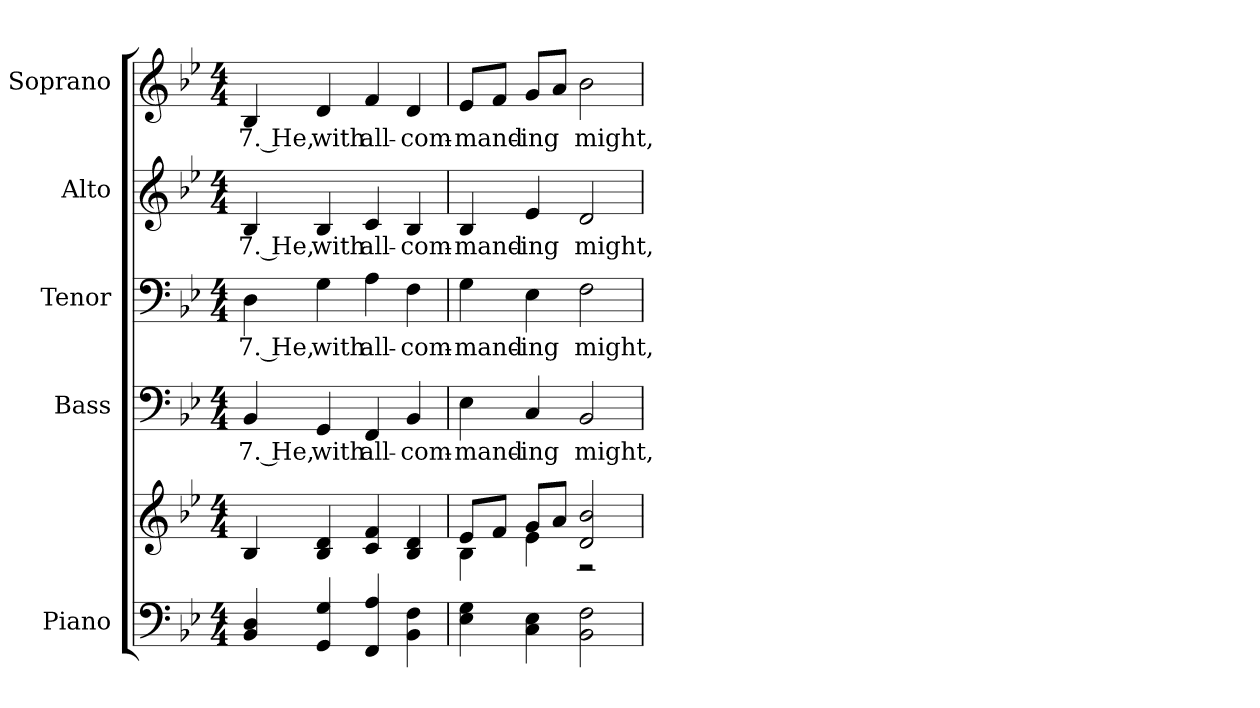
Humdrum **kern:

**kern	**kern	**kern	**text	**kern	**text	**kern	**text	**kern	**text
*part5	*part5	*part4	*part4	*part3	*part3	*part2	*part2	*part1	*part1
*staff6	*staff5	*staff4	*staff4	*staff3	*staff3	*staff2	*staff2	*staff1	*staff1
*I"Piano	*	*I"Bass	*	*I"Tenor	*	*I"Alto	*	*I"Soprano	*
*I'Pno.	*	*I'B.	*	*I'T.	*	*I'A.	*	*I'S.	*
!!LO:PB:g=z
*clefF4	*clefG2	*clefF4	*	*clefF4	*	*clefG2	*	*clefG2	*
*k[b-e-]	*k[b-e-]	*k[b-e-]	*	*k[b-e-]	*	*k[b-e-]	*	*k[b-e-]	*
*B-:	*B-:	*B-:	*	*B-:	*	*B-:	*	*B-:	*
*M4/4	*M4/4	*M4/4	*	*M4/4	*	*M4/4	*	*M4/4	*
*MM140	*MM140	*MM140	*	*MM140	*	*MM140	*	*MM140	*
=1	=1	=1	=1	=1	=1	=1	=1	=1	=1
!	!	!	!LO:LY:b:color=#000000	!	!	!	!	!	!
!	!	!	!	!	!LO:LY:b:color=#000000	!	!	!	!
!	!	!	!	!	!	!	!LO:LY:b:color=#000000	!	!
!	!	!	!	!	!	!	!	!	!LO:LY:b:color=#000000
4BB-i/ 4Di	4B-i/	4BB-i/	7. He,	4Di\	7. He,	4B-i/	7. He,	4B-i/	7. He,
!	!	!	!LO:LY:b:color=#000000	!	!	!	!	!	!
!	!	!	!	!	!LO:LY:b:color=#000000	!	!	!	!
!	!	!	!	!	!	!	!LO:LY:b:color=#000000	!	!
!	!	!	!	!	!	!	!	!	!LO:LY:b:color=#000000
4GGi/ 4Gi	4B-i/ 4di	4GGi/	with	4Gi\	with	4B-i/	with	4di/	with
!	!	!	!LO:LY:b:color=#000000	!	!	!	!	!	!
!	!	!	!	!	!LO:LY:b:color=#000000	!	!	!	!
!	!	!	!	!	!	!	!LO:LY:b:color=#000000	!	!
!	!	!	!	!	!	!	!	!	!LO:LY:b:color=#000000
4FFi/ 4Ai	4ci/ 4fi	4FFi/	all-	4Ai\	all-	4ci/	all-	4fi/	all-
!	!	!	!LO:LY:b:color=#000000	!	!	!	!	!	!
!	!	!	!	!	!LO:LY:b:color=#000000	!	!	!	!
!	!	!	!	!	!	!	!LO:LY:b:color=#000000	!	!
!	!	!	!	!	!	!	!	!	!LO:LY:b:color=#000000
4BB-i\ 4Fi	4B-i/ 4di	4BB-i/	-com-	4Fi\	-com-	4B-i/	-com-	4di/	-com-
=2	=2	=2	=2	=2	=2	=2	=2	=2	=2
*	*^	*	*	*	*	*	*	*	*
!	!	!	!	!LO:LY:b:color=#000000	!	!	!	!	!	!
!	!	!	!	!	!	!LO:LY:b:color=#000000	!	!	!	!
!	!	!	!	!	!	!	!	!LO:LY:b:color=#000000	!	!
!	!	!	!	!	!	!	!	!	!	!LO:LY:b:color=#000000
4E-i\ 4Gi	8e-i/L	4B-i\	4E-i\	-mand-	4Gi\	-mand-	4B-i/	-mand-	8e-i/L	-mand-
.	8fi/J	.	.	.	.	.	.	.	8fi/J	.
!	!	!	!	!LO:LY:b:color=#000000	!	!	!	!	!	!
!	!	!	!	!	!	!LO:LY:b:color=#000000	!	!	!	!
!	!	!	!	!	!	!	!	!LO:LY:b:color=#000000	!	!
!	!	!	!	!	!	!	!	!	!	!LO:LY:b:color=#000000
4Ci\ 4E-i	8gi/L	4e-i\	4Ci/	-ing	4E-i\	-ing	4e-i/	-ing	8gi/L	-ing
.	8ai/J	.	.	.	.	.	.	.	8ai/J	.
!	!	!	!	!LO:LY:b:color=#000000	!	!	!	!	!	!
!	!	!	!	!	!	!LO:LY:b:color=#000000	!	!	!	!
!	!	!	!	!	!	!	!	!LO:LY:b:color=#000000	!	!
!	!	!	!	!	!	!	!	!	!	!LO:LY:b:color=#000000
2BB-i\ 2Fi	2di/ 2b-i	2r	2BB-i/	might,	2Fi\	might,	2di/	might,	2b-i\	might,
*	*v	*v	*	*	*	*	*	*	*	*
=	=	=	=	=	=	=	=	=	=
*-	*-	*-	*-	*-	*-	*-	*-	*-	*-
